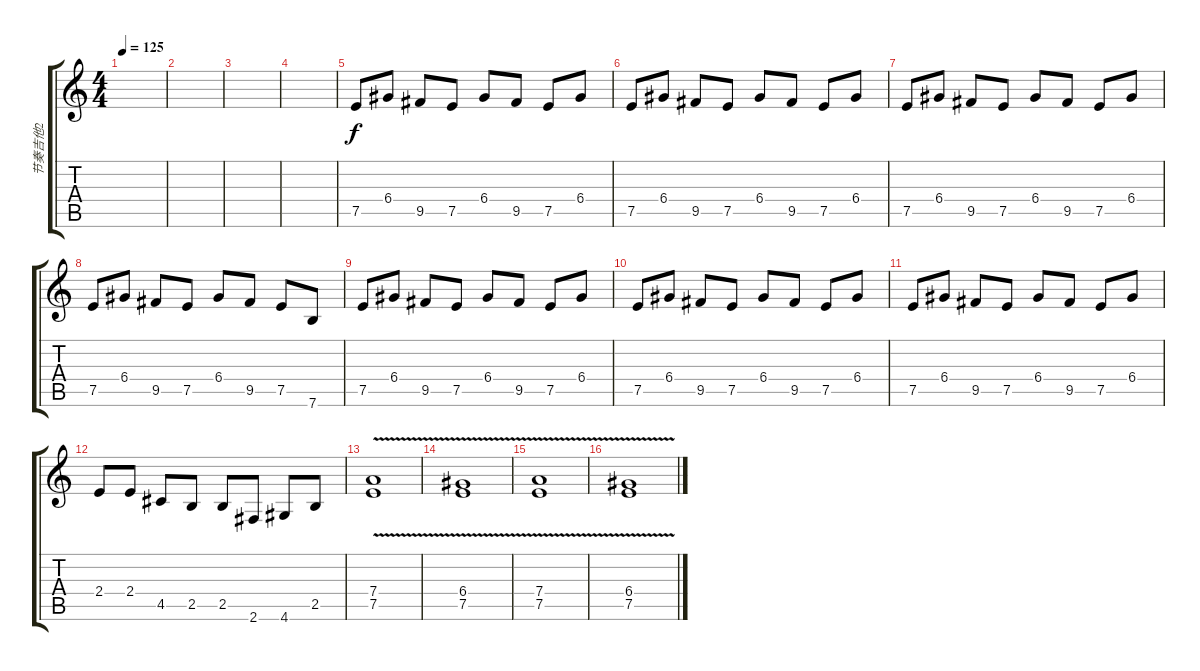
\track ("节奏吉他2" "节奏吉他2") {instrument distortionguitar}
\staff {score tabs}
\tuning (E4 B3 G3 D3 A2 E2) {hide}
\ts (4 4)
\tempo 125
\clef g2
\ks c
|
|
|
|
7.5.8 6.4.8 9.5.8 7.5.8 6.4.8 9.5.8 7.5.8 6.4.8 |
7.5.8 6.4.8 9.5.8 7.5.8 6.4.8 9.5.8 7.5.8 6.4.8 |
7.5.8 6.4.8 9.5.8 7.5.8 6.4.8 9.5.8 7.5.8 6.4.8 |
7.5.8 6.4.8 9.5.8 7.5.8 6.4.8 9.5.8 7.5.8 7.6.8 |
7.5.8 6.4.8 9.5.8 7.5.8 6.4.8 9.5.8 7.5.8 6.4.8 |
7.5.8 6.4.8 9.5.8 7.5.8 6.4.8 9.5.8 7.5.8 6.4.8 |
7.5.8 6.4.8 9.5.8 7.5.8 6.4.8 9.5.8 7.5.8 6.4.8 |
2.4.8 2.4.8 4.5.8 2.5.8 2.5.8 2.6.8 4.6.8 2.5.8 |
(7.4{v} 7.5{v}).1 |
(6.4{v} 7.5{v}).1 |
(7.4{v} 7.5{v}).1 |
(6.4{v} 7.5{v}).1
